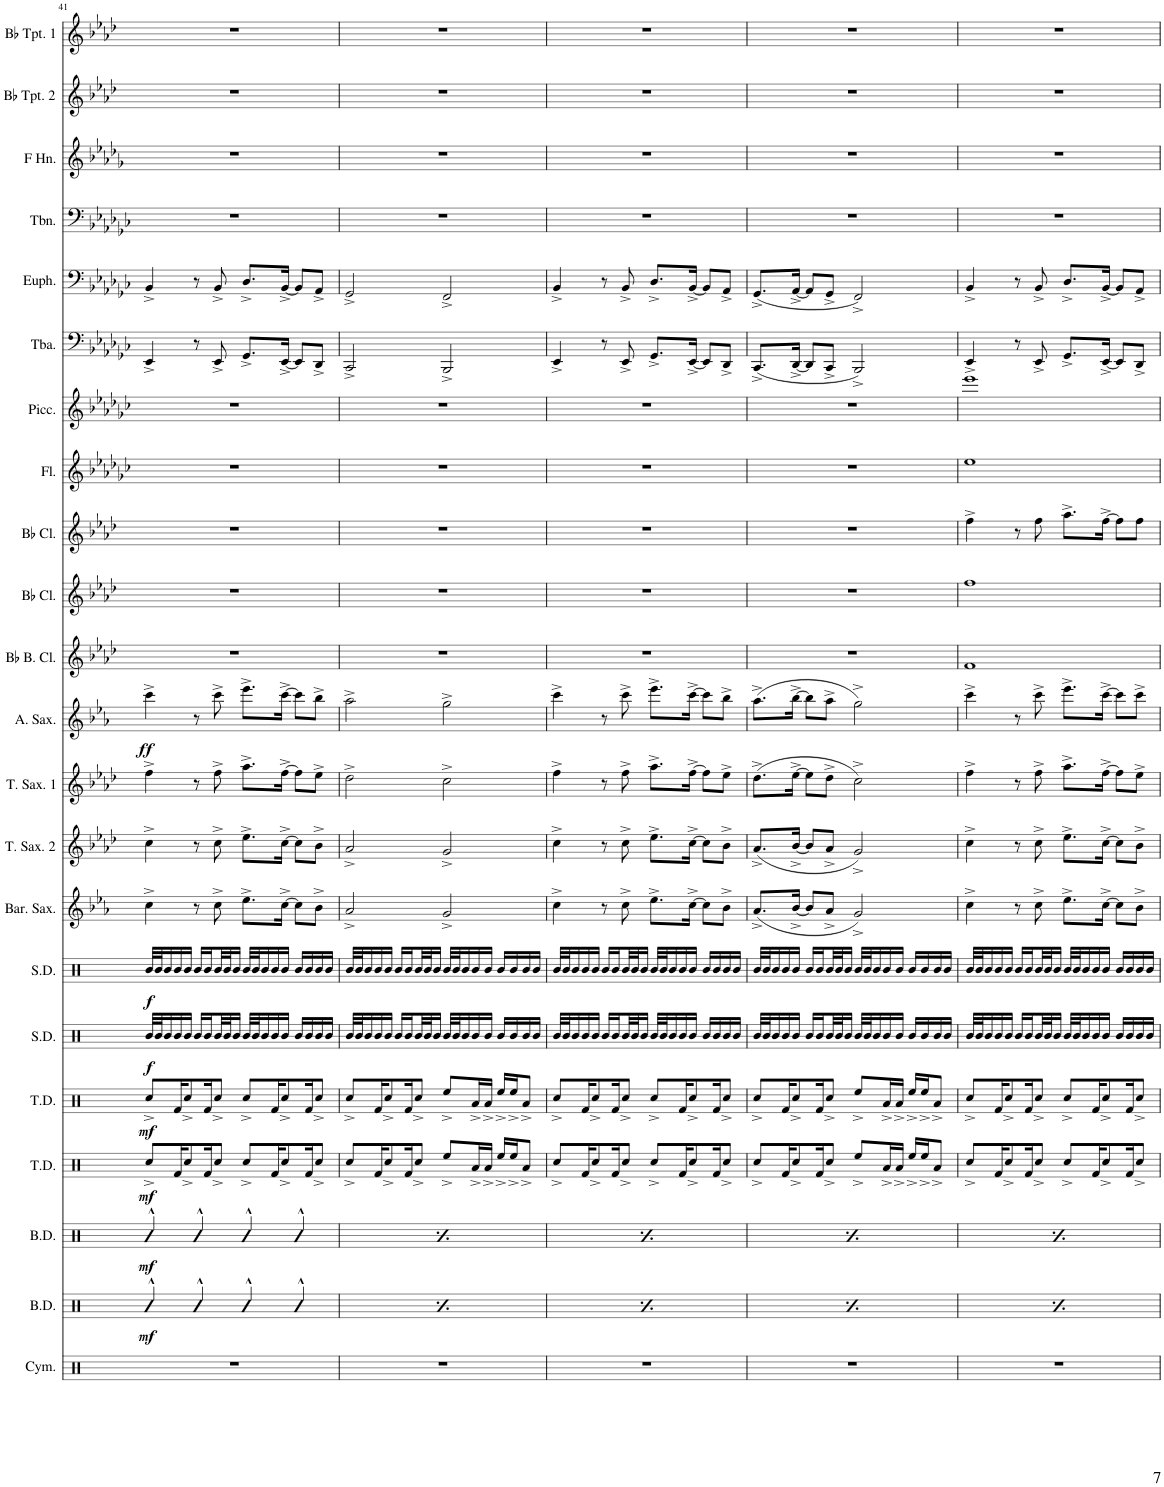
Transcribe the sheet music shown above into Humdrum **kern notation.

**kern	**kern	**dynam	**kern	**dynam	**kern	**dynam	**kern	**dynam	**kern	**dynam	**kern	**dynam	**kern	**kern	**kern	**kern	**dynam	**kern	**kern	**kern	**kern	**kern	**kern	**kern	**kern	**kern	**kern	**kern
*part22	*part21	*part21	*part20	*part20	*part19	*part19	*part18	*part18	*part17	*part17	*part16	*part16	*part15	*part14	*part13	*part12	*part12	*part11	*part10	*part9	*part8	*part7	*part6	*part5	*part4	*part3	*part2	*part1
*staff22	*staff21	*staff21	*staff20	*staff20	*staff19	*staff19	*staff18	*staff18	*staff17	*staff17	*staff16	*staff16	*staff15	*staff14	*staff13	*staff12	*staff12	*staff11	*staff10	*staff9	*staff8	*staff7	*staff6	*staff5	*staff4	*staff3	*staff2	*staff1
*I"Cymbals	*I"Bass Drums	*	*I"Bass Drums	*	*I"Tenor Drums	*	*I"Tenor Drums	*	*I"Snare Drum	*	*I"Snare Drum	*	*I"Baritone Saxophone	*I"Tenor Saxophone 2	*I"Tenor Saxophone 1	*I"Alto Saxophone	*	*I"Bb Bass Clarinet	*I"Bb Clarinet	*I"Bb Clarinet	*I"Flute	*I"Piccolo	*I"Tuba	*I"Euphonium	*I"Trombone	*I"Horn in F	*I"Bb Trumpet 2	*I"Bb Trumpet 1
*I'Cym.	*I'B.D.	*	*I'B.D.	*	*I'T.D.	*	*I'T.D.	*	*I'S.D.	*	*I'S.D.	*	*I'Bar. Sax.	*I'T. Sax. 2	*I'T. Sax. 1	*I'A. Sax.	*	*I'Bb B. Cl.	*I'Bb Cl.	*I'Bb Cl.	*I'Fl.	*I'Picc.	*I'Tba.	*I'Euph.	*I'Tbn.	*	*I'Bb Tpt. 2	*I'Bb Tpt. 1
!!LO:PB:g=z
*clefX	*clefX	*	*clefX	*	*clefX	*	*clefX	*	*clefX	*	*clefX	*	*clefG2	*clefG2	*clefG2	*clefG2	*	*clefG2	*clefG2	*clefG2	*clefG2	*clefG2	*clefF4	*clefF4	*clefF4	*clefG2	*clefG2	*clefG2
*	*	*	*	*	*	*	*	*	*	*	*	*	*Trd12c21	*Trd8c14	*Trd8c14	*Trd5c9	*	*Trd8c14	*Trd1c2	*Trd1c2	*	*Trd-7c-12	*	*	*	*Trd4c7	*Trd1c2	*Trd1c2
*k[]	*k[]	*	*k[]	*	*k[]	*	*k[]	*	*k[]	*	*k[]	*	*k[b-e-a-]	*k[b-e-a-d-]	*k[b-e-a-d-]	*k[b-e-a-]	*	*k[b-e-a-d-]	*k[b-e-a-d-]	*k[b-e-a-d-]	*k[b-e-a-d-g-c-]	*k[b-e-a-d-g-c-]	*k[b-e-a-d-g-c-]	*k[b-e-a-d-g-c-]	*k[b-e-a-d-g-c-]	*k[b-e-a-d-g-]	*k[b-e-a-d-]	*k[b-e-a-d-]
*M4/4	*M4/4	*	*M4/4	*	*M4/4	*	*M4/4	*	*M4/4	*	*M4/4	*	*M4/4	*M4/4	*M4/4	*M4/4	*	*M4/4	*M4/4	*M4/4	*M4/4	*M4/4	*M4/4	*M4/4	*M4/4	*M4/4	*M4/4	*M4/4
=41	=41	=41	=41	=41	=41	=41	=41	=41	=41	=41	=41	=41	=41	=41	=41	=41	=41	=41	=41	=41	=41	=41	=41	=41	=41	=41	=41	=41
!	!	!LO:DY:b	!	!LO:DY:b	!	!LO:DY:b	!	!LO:DY:b	!	!LO:DY:b	!	!LO:DY:b	!	!	!	!	!LO:DY:b	!	!	!	!	!	!	!	!	!	!	!
1r	4R^^/	mf	4R^^/	mf	8Rcc^/L	mf	8Rcc^/L	mf	32R/LLL	f	32R/LLL	f	4cc^\	4cc^\	4ff^\	4ccc^\	ff	1r	1r	1r	1r	1r	4EE-^/	4BB-^/	1r	1r	1r	1r
.	.	.	.	.	.	.	.	.	32R/J	.	32R/J	.	.	.	.	.	.	.	.	.	.	.	.	.	.	.	.	.
.	.	.	.	.	.	.	.	.	16R/	.	16R/	.	.	.	.	.	.	.	.	.	.	.	.	.	.	.	.	.
.	.	.	.	.	16Rf/K	.	16Rf/K	.	16R/	.	16R/	.	.	.	.	.	.	.	.	.	.	.	.	.	.	.	.	.
.	.	.	.	.	8Rcc^/	.	8Rcc^/	.	16R/JJ	.	16R/JJ	.	.	.	.	.	.	.	.	.	.	.	.	.	.	.	.	.
.	4R^^/	.	4R^^/	.	.	.	.	.	16R/LL	.	16R/LL	.	8r	8r	8r	8r	.	.	.	.	.	.	8r	8r	.	.	.	.
.	.	.	.	.	16Rf/K	.	16Rf/K	.	16R/	.	16R/	.	.	.	.	.	.	.	.	.	.	.	.	.	.	.	.	.
.	.	.	.	.	8Rcc^/J	.	8Rcc^/J	.	32R/L	.	32R/L	.	8cc^\	8cc^\	8ff^\	8ccc^\	.	.	.	.	.	.	8EE-^/	8BB-^/	.	.	.	.
.	.	.	.	.	.	.	.	.	32R/J	.	32R/J	.	.	.	.	.	.	.	.	.	.	.	.	.	.	.	.	.
.	.	.	.	.	.	.	.	.	16R/JJ	.	16R/JJ	.	.	.	.	.	.	.	.	.	.	.	.	.	.	.	.	.
.	4R^^/	.	4R^^/	.	8Rcc^/L	.	8Rcc^/L	.	32R/LLL	.	32R/LLL	.	8.ee-^\L	8.ee-^\L	8.aa-^\L	8.eee-^\L	.	.	.	.	.	.	8.GG-^/L	8.D-^/L	.	.	.	.
.	.	.	.	.	.	.	.	.	32R/J	.	32R/J	.	.	.	.	.	.	.	.	.	.	.	.	.	.	.	.	.
.	.	.	.	.	.	.	.	.	16R/	.	16R/	.	.	.	.	.	.	.	.	.	.	.	.	.	.	.	.	.
.	.	.	.	.	16Rf/K	.	16Rf/K	.	16R/	.	16R/	.	.	.	.	.	.	.	.	.	.	.	.	.	.	.	.	.
.	.	.	.	.	8Rcc^/	.	8Rcc^/	.	16R/JJ	.	16R/JJ	.	[16cc^\Jk	[16cc^\Jk	[16ff^\Jk	[16ccc^\Jk	.	.	.	.	.	.	[16EE-^/Jk	[16BB-^/Jk	.	.	.	.
.	4R^^/	.	4R^^/	.	.	.	.	.	16R/LL	.	16R/LL	.	8cc\L]	8cc\L]	8ff\L]	8ccc\L]	.	.	.	.	.	.	8EE-/L]	8BB-/L]	.	.	.	.
.	.	.	.	.	16Rf/K	.	16Rf/K	.	16R/	.	16R/	.	.	.	.	.	.	.	.	.	.	.	.	.	.	.	.	.
.	.	.	.	.	8Rcc^/J	.	8Rcc^/J	.	16R/	.	16R/	.	8b-^\J	8b-^\J	8ee-^\J	8bb-^\J	.	.	.	.	.	.	8DD-^/J	8AA-^/J	.	.	.	.
.	.	.	.	.	.	.	.	.	16R/JJ	.	16R/JJ	.	.	.	.	.	.	.	.	.	.	.	.	.	.	.	.	.
=42	=42	=42	=42	=42	=42	=42	=42	=42	=42	=42	=42	=42	=42	=42	=42	=42	=42	=42	=42	=42	=42	=42	=42	=42	=42	=42	=42	=42
!	!	!LO:DY:b	!	!LO:DY:b	!	!	!	!	!	!	!	!	!	!	!	!	!	!	!	!	!	!	!	!	!	!	!	!
1r	4R^^/	mf	4R^^/	mf	8Rcc^/L	.	8Rcc^/L	.	32R/LLL	.	32R/LLL	.	2a-^/	2a-^/	2dd-^\	2aa-^\	.	1r	1r	1r	1r	1r	2CC-^/	2GG-^/	1r	1r	1r	1r
.	.	.	.	.	.	.	.	.	32R/J	.	32R/J	.	.	.	.	.	.	.	.	.	.	.	.	.	.	.	.	.
.	.	.	.	.	.	.	.	.	16R/	.	16R/	.	.	.	.	.	.	.	.	.	.	.	.	.	.	.	.	.
.	.	.	.	.	16Rf/K	.	16Rf/K	.	16R/	.	16R/	.	.	.	.	.	.	.	.	.	.	.	.	.	.	.	.	.
.	.	.	.	.	8Rcc^/	.	8Rcc^/	.	16R/JJ	.	16R/JJ	.	.	.	.	.	.	.	.	.	.	.	.	.	.	.	.	.
.	4R^^/	.	4R^^/	.	.	.	.	.	16R/LL	.	16R/LL	.	.	.	.	.	.	.	.	.	.	.	.	.	.	.	.	.
.	.	.	.	.	16Rf/K	.	16Rf/K	.	16R/	.	16R/	.	.	.	.	.	.	.	.	.	.	.	.	.	.	.	.	.
.	.	.	.	.	8Rcc^/J	.	8Rcc^/J	.	32R/L	.	32R/L	.	.	.	.	.	.	.	.	.	.	.	.	.	.	.	.	.
.	.	.	.	.	.	.	.	.	32R/J	.	32R/J	.	.	.	.	.	.	.	.	.	.	.	.	.	.	.	.	.
.	.	.	.	.	.	.	.	.	16R/JJ	.	16R/JJ	.	.	.	.	.	.	.	.	.	.	.	.	.	.	.	.	.
.	4R^^/	.	4R^^/	.	8Ree^/L	.	8Ree^/L	.	32R/LLL	.	32R/LLL	.	2g^/	2g^/	2cc^\	2gg^\	.	.	.	.	.	.	2BBB-^/	2FF^/	.	.	.	.
.	.	.	.	.	.	.	.	.	32R/J	.	32R/J	.	.	.	.	.	.	.	.	.	.	.	.	.	.	.	.	.
.	.	.	.	.	.	.	.	.	16R/	.	16R/	.	.	.	.	.	.	.	.	.	.	.	.	.	.	.	.	.
.	.	.	.	.	16Ra^/L	.	16Ra^/L	.	16R/	.	16R/	.	.	.	.	.	.	.	.	.	.	.	.	.	.	.	.	.
.	.	.	.	.	16Ra^/JJ	.	16Ra^/JJ	.	16R/JJ	.	16R/JJ	.	.	.	.	.	.	.	.	.	.	.	.	.	.	.	.	.
.	4R^^/	.	4R^^/	.	16Ree^/LL	.	16Ree^/LL	.	16R/LL	.	16R/LL	.	.	.	.	.	.	.	.	.	.	.	.	.	.	.	.	.
.	.	.	.	.	16Ree^/J	.	16Ree^/J	.	16R/	.	16R/	.	.	.	.	.	.	.	.	.	.	.	.	.	.	.	.	.
.	.	.	.	.	8Ra^/J	.	8Ra^/J	.	16R/	.	16R/	.	.	.	.	.	.	.	.	.	.	.	.	.	.	.	.	.
.	.	.	.	.	.	.	.	.	16R/JJ	.	16R/JJ	.	.	.	.	.	.	.	.	.	.	.	.	.	.	.	.	.
=43	=43	=43	=43	=43	=43	=43	=43	=43	=43	=43	=43	=43	=43	=43	=43	=43	=43	=43	=43	=43	=43	=43	=43	=43	=43	=43	=43	=43
!	!	!LO:DY:b	!	!LO:DY:b	!	!	!	!	!	!	!	!	!	!	!	!	!	!	!	!	!	!	!	!	!	!	!	!
1r	4R^^/	mf	4R^^/	mf	8Rcc^/L	.	8Rcc^/L	.	32R/LLL	.	32R/LLL	.	4cc^\	4cc^\	4ff^\	4ccc^\	.	1r	1r	1r	1r	1r	4EE-^/	4BB-^/	1r	1r	1r	1r
.	.	.	.	.	.	.	.	.	32R/J	.	32R/J	.	.	.	.	.	.	.	.	.	.	.	.	.	.	.	.	.
.	.	.	.	.	.	.	.	.	16R/	.	16R/	.	.	.	.	.	.	.	.	.	.	.	.	.	.	.	.	.
.	.	.	.	.	16Rf/K	.	16Rf/K	.	16R/	.	16R/	.	.	.	.	.	.	.	.	.	.	.	.	.	.	.	.	.
.	.	.	.	.	8Rcc^/	.	8Rcc^/	.	16R/JJ	.	16R/JJ	.	.	.	.	.	.	.	.	.	.	.	.	.	.	.	.	.
.	4R^^/	.	4R^^/	.	.	.	.	.	16R/LL	.	16R/LL	.	8r	8r	8r	8r	.	.	.	.	.	.	8r	8r	.	.	.	.
.	.	.	.	.	16Rf/K	.	16Rf/K	.	16R/	.	16R/	.	.	.	.	.	.	.	.	.	.	.	.	.	.	.	.	.
.	.	.	.	.	8Rcc^/J	.	8Rcc^/J	.	32R/L	.	32R/L	.	8cc^\	8cc^\	8ff^\	8ccc^\	.	.	.	.	.	.	8EE-^/	8BB-^/	.	.	.	.
.	.	.	.	.	.	.	.	.	32R/J	.	32R/J	.	.	.	.	.	.	.	.	.	.	.	.	.	.	.	.	.
.	.	.	.	.	.	.	.	.	16R/JJ	.	16R/JJ	.	.	.	.	.	.	.	.	.	.	.	.	.	.	.	.	.
.	4R^^/	.	4R^^/	.	8Rcc^/L	.	8Rcc^/L	.	32R/LLL	.	32R/LLL	.	8.ee-^\L	8.ee-^\L	8.aa-^\L	8.eee-^\L	.	.	.	.	.	.	8.GG-^/L	8.D-^/L	.	.	.	.
.	.	.	.	.	.	.	.	.	32R/J	.	32R/J	.	.	.	.	.	.	.	.	.	.	.	.	.	.	.	.	.
.	.	.	.	.	.	.	.	.	16R/	.	16R/	.	.	.	.	.	.	.	.	.	.	.	.	.	.	.	.	.
.	.	.	.	.	16Rf/K	.	16Rf/K	.	16R/	.	16R/	.	.	.	.	.	.	.	.	.	.	.	.	.	.	.	.	.
.	.	.	.	.	8Rcc^/	.	8Rcc^/	.	16R/JJ	.	16R/JJ	.	[16cc^\Jk	[16cc^\Jk	[16ff^\Jk	[16ccc^\Jk	.	.	.	.	.	.	[16EE-^/Jk	[16BB-^/Jk	.	.	.	.
.	4R^^/	.	4R^^/	.	.	.	.	.	16R/LL	.	16R/LL	.	8cc\L]	8cc\L]	8ff\L]	8ccc\L]	.	.	.	.	.	.	8EE-/L]	8BB-/L]	.	.	.	.
.	.	.	.	.	16Rf/K	.	16Rf/K	.	16R/	.	16R/	.	.	.	.	.	.	.	.	.	.	.	.	.	.	.	.	.
.	.	.	.	.	8Rcc^/J	.	8Rcc^/J	.	16R/	.	16R/	.	8b-^\J	8b-^\J	8ee-^\J	8bb-^\J	.	.	.	.	.	.	8DD-^/J	8AA-^/J	.	.	.	.
.	.	.	.	.	.	.	.	.	16R/JJ	.	16R/JJ	.	.	.	.	.	.	.	.	.	.	.	.	.	.	.	.	.
=44	=44	=44	=44	=44	=44	=44	=44	=44	=44	=44	=44	=44	=44	=44	=44	=44	=44	=44	=44	=44	=44	=44	=44	=44	=44	=44	=44	=44
!	!	!LO:DY:b	!	!LO:DY:b	!	!	!	!	!	!	!	!	!	!	!	!	!	!	!	!	!	!	!	!	!	!	!	!
1r	4R^^/	mf	4R^^/	mf	8Rcc^/L	.	8Rcc^/L	.	32R/LLL	.	32R/LLL	.	(8.a-^/L	(8.a-^/L	(8.dd-^\L	(8.aa-^\L	.	1r	1r	1r	1r	1r	(8.CC-^/L	(8.GG-^/L	1r	1r	1r	1r
.	.	.	.	.	.	.	.	.	32R/J	.	32R/J	.	.	.	.	.	.	.	.	.	.	.	.	.	.	.	.	.
.	.	.	.	.	.	.	.	.	16R/	.	16R/	.	.	.	.	.	.	.	.	.	.	.	.	.	.	.	.	.
.	.	.	.	.	16Rf/K	.	16Rf/K	.	16R/	.	16R/	.	.	.	.	.	.	.	.	.	.	.	.	.	.	.	.	.
.	.	.	.	.	8Rcc^/	.	8Rcc^/	.	16R/JJ	.	16R/JJ	.	[16b-^/Jk	[16b-^/Jk	[16ee-^\Jk	[16bb-^\Jk	.	.	.	.	.	.	[16DD-^/Jk	[16AA-^/Jk	.	.	.	.
.	4R^^/	.	4R^^/	.	.	.	.	.	16R/LL	.	16R/LL	.	8b-/L]	8b-/L]	8ee-\L]	8bb-\L]	.	.	.	.	.	.	8DD-/L]	8AA-/L]	.	.	.	.
.	.	.	.	.	16Rf/K	.	16Rf/K	.	16R/	.	16R/	.	.	.	.	.	.	.	.	.	.	.	.	.	.	.	.	.
.	.	.	.	.	8Rcc^/J	.	8Rcc^/J	.	32R/L	.	32R/L	.	8a-^/J	8a-^/J	8dd-^\J	8aa-^\J	.	.	.	.	.	.	8CC-^/J	8GG-^/J	.	.	.	.
.	.	.	.	.	.	.	.	.	32R/J	.	32R/J	.	.	.	.	.	.	.	.	.	.	.	.	.	.	.	.	.
.	.	.	.	.	.	.	.	.	16R/JJ	.	16R/JJ	.	.	.	.	.	.	.	.	.	.	.	.	.	.	.	.	.
.	4R^^/	.	4R^^/	.	8Ree^/L	.	8Ree^/L	.	32R/LLL	.	32R/LLL	.	2g^/)	2g^/)	2cc^\)	2gg^\)	.	.	.	.	.	.	2BBB-^/)	2FF^/)	.	.	.	.
.	.	.	.	.	.	.	.	.	32R/J	.	32R/J	.	.	.	.	.	.	.	.	.	.	.	.	.	.	.	.	.
.	.	.	.	.	.	.	.	.	16R/	.	16R/	.	.	.	.	.	.	.	.	.	.	.	.	.	.	.	.	.
.	.	.	.	.	16Ra^/L	.	16Ra^/L	.	16R/	.	16R/	.	.	.	.	.	.	.	.	.	.	.	.	.	.	.	.	.
.	.	.	.	.	16Ra^/JJ	.	16Ra^/JJ	.	16R/JJ	.	16R/JJ	.	.	.	.	.	.	.	.	.	.	.	.	.	.	.	.	.
.	4R^^/	.	4R^^/	.	16Ree^/LL	.	16Ree^/LL	.	16R/LL	.	16R/LL	.	.	.	.	.	.	.	.	.	.	.	.	.	.	.	.	.
.	.	.	.	.	16Ree^/J	.	16Ree^/J	.	16R/	.	16R/	.	.	.	.	.	.	.	.	.	.	.	.	.	.	.	.	.
.	.	.	.	.	8Ra^/J	.	8Ra^/J	.	16R/	.	16R/	.	.	.	.	.	.	.	.	.	.	.	.	.	.	.	.	.
.	.	.	.	.	.	.	.	.	16R/JJ	.	16R/JJ	.	.	.	.	.	.	.	.	.	.	.	.	.	.	.	.	.
=45	=45	=45	=45	=45	=45	=45	=45	=45	=45	=45	=45	=45	=45	=45	=45	=45	=45	=45	=45	=45	=45	=45	=45	=45	=45	=45	=45	=45
!	!	!LO:DY:b	!	!LO:DY:b	!	!	!	!	!	!	!	!	!	!	!	!	!	!	!	!	!	!	!	!	!	!	!	!
1r	4R^^/	mf	4R^^/	mf	8Rcc^/L	.	8Rcc^/L	.	32R/LLL	.	32R/LLL	.	4cc^\	4cc^\	4ff^\	4ccc^\	.	1f	1ff	4ff^\	1ee-	1eee-	4EE-^/	4BB-^/	1r	1r	1r	1r
.	.	.	.	.	.	.	.	.	32R/J	.	32R/J	.	.	.	.	.	.	.	.	.	.	.	.	.	.	.	.	.
.	.	.	.	.	.	.	.	.	16R/	.	16R/	.	.	.	.	.	.	.	.	.	.	.	.	.	.	.	.	.
.	.	.	.	.	16Rf/K	.	16Rf/K	.	16R/	.	16R/	.	.	.	.	.	.	.	.	.	.	.	.	.	.	.	.	.
.	.	.	.	.	8Rcc^/	.	8Rcc^/	.	16R/JJ	.	16R/JJ	.	.	.	.	.	.	.	.	.	.	.	.	.	.	.	.	.
.	4R^^/	.	4R^^/	.	.	.	.	.	16R/LL	.	16R/LL	.	8r	8r	8r	8r	.	.	.	8r	.	.	8r	8r	.	.	.	.
.	.	.	.	.	16Rf/K	.	16Rf/K	.	16R/	.	16R/	.	.	.	.	.	.	.	.	.	.	.	.	.	.	.	.	.
.	.	.	.	.	8Rcc^/J	.	8Rcc^/J	.	32R/L	.	32R/L	.	8cc^\	8cc^\	8ff^\	8ccc^\	.	.	.	8ff\	.	.	8EE-^/	8BB-^/	.	.	.	.
.	.	.	.	.	.	.	.	.	32R/J	.	32R/J	.	.	.	.	.	.	.	.	.	.	.	.	.	.	.	.	.
.	.	.	.	.	.	.	.	.	16R/JJ	.	16R/JJ	.	.	.	.	.	.	.	.	.	.	.	.	.	.	.	.	.
.	4R^^/	.	4R^^/	.	8Rcc^/L	.	8Rcc^/L	.	32R/LLL	.	32R/LLL	.	8.ee-^\L	8.ee-^\L	8.aa-^\L	8.eee-^\L	.	.	.	8.aa-^\L	.	.	8.GG-^/L	8.D-^/L	.	.	.	.
.	.	.	.	.	.	.	.	.	32R/J	.	32R/J	.	.	.	.	.	.	.	.	.	.	.	.	.	.	.	.	.
.	.	.	.	.	.	.	.	.	16R/	.	16R/	.	.	.	.	.	.	.	.	.	.	.	.	.	.	.	.	.
.	.	.	.	.	16Rf/K	.	16Rf/K	.	16R/	.	16R/	.	.	.	.	.	.	.	.	.	.	.	.	.	.	.	.	.
.	.	.	.	.	8Rcc^/	.	8Rcc^/	.	16R/JJ	.	16R/JJ	.	[16cc^\Jk	[16cc^\Jk	[16ff^\Jk	[16ccc^\Jk	.	.	.	[16ff^\Jk	.	.	[16EE-^/Jk	[16BB-^/Jk	.	.	.	.
.	4R^^/	.	4R^^/	.	.	.	.	.	16R/LL	.	16R/LL	.	8cc\L]	8cc\L]	8ff\L]	8ccc\L]	.	.	.	8ff\L]	.	.	8EE-/L]	8BB-/L]	.	.	.	.
.	.	.	.	.	16Rf/K	.	16Rf/K	.	16R/	.	16R/	.	.	.	.	.	.	.	.	.	.	.	.	.	.	.	.	.
.	.	.	.	.	8Rcc^/J	.	8Rcc^/J	.	16R/	.	16R/	.	8b-^\J	8b-^\J	8ee-^\J	8ccc^\J	.	.	.	8ff\J	.	.	8DD-^/J	8AA-^/J	.	.	.	.
.	.	.	.	.	.	.	.	.	16R/JJ	.	16R/JJ	.	.	.	.	.	.	.	.	.	.	.	.	.	.	.	.	.
=	=	=	=	=	=	=	=	=	=	=	=	=	=	=	=	=	=	=	=	=	=	=	=	=	=	=	=	=
*-	*-	*-	*-	*-	*-	*-	*-	*-	*-	*-	*-	*-	*-	*-	*-	*-	*-	*-	*-	*-	*-	*-	*-	*-	*-	*-	*-	*-
